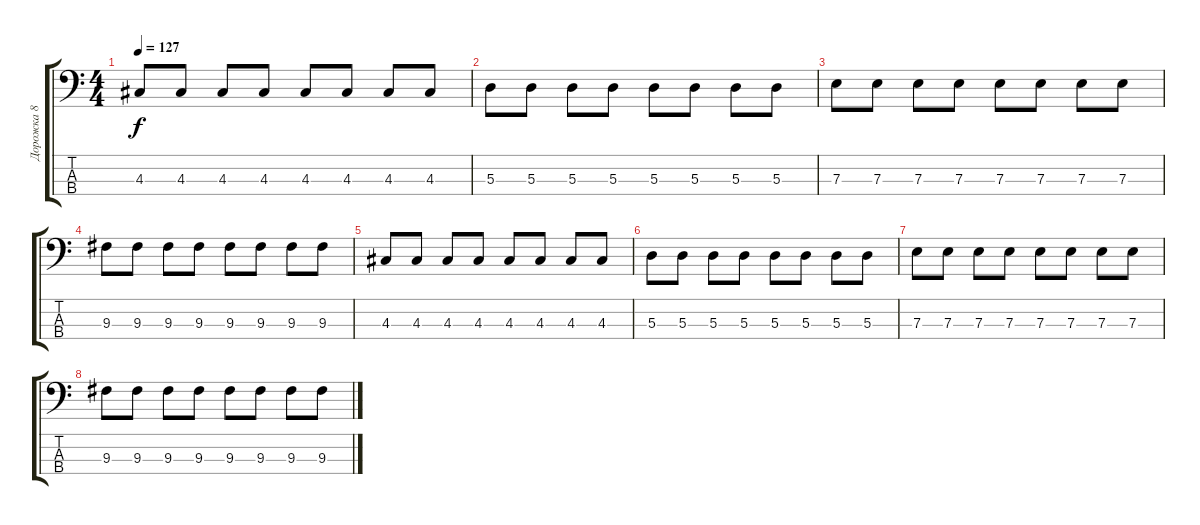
\track ("Дорожка 8" "Дорожка 8") {instrument electricbassfinger}
\staff {score tabs}
\tuning (G2 D2 A1 E1) {hide}
\ts (4 4)
\tempo 127
\clef f4
\ks c
4.3.8{dy f} 4.3.8 4.3.8 4.3.8 4.3.8 4.3.8 4.3.8 4.3.8 |
5.3.8 5.3.8 5.3.8 5.3.8 5.3.8 5.3.8 5.3.8 5.3.8 |
7.3.8 7.3.8 7.3.8 7.3.8 7.3.8 7.3.8 7.3.8 7.3.8 |
9.3.8 9.3.8 9.3.8 9.3.8 9.3.8 9.3.8 9.3.8 9.3.8 |
4.3.8 4.3.8 4.3.8 4.3.8 4.3.8 4.3.8 4.3.8 4.3.8 |
5.3.8 5.3.8 5.3.8 5.3.8 5.3.8 5.3.8 5.3.8 5.3.8 |
7.3.8 7.3.8 7.3.8 7.3.8 7.3.8 7.3.8 7.3.8 7.3.8 |
9.3.8 9.3.8 9.3.8 9.3.8 9.3.8 9.3.8 9.3.8 9.3.8
